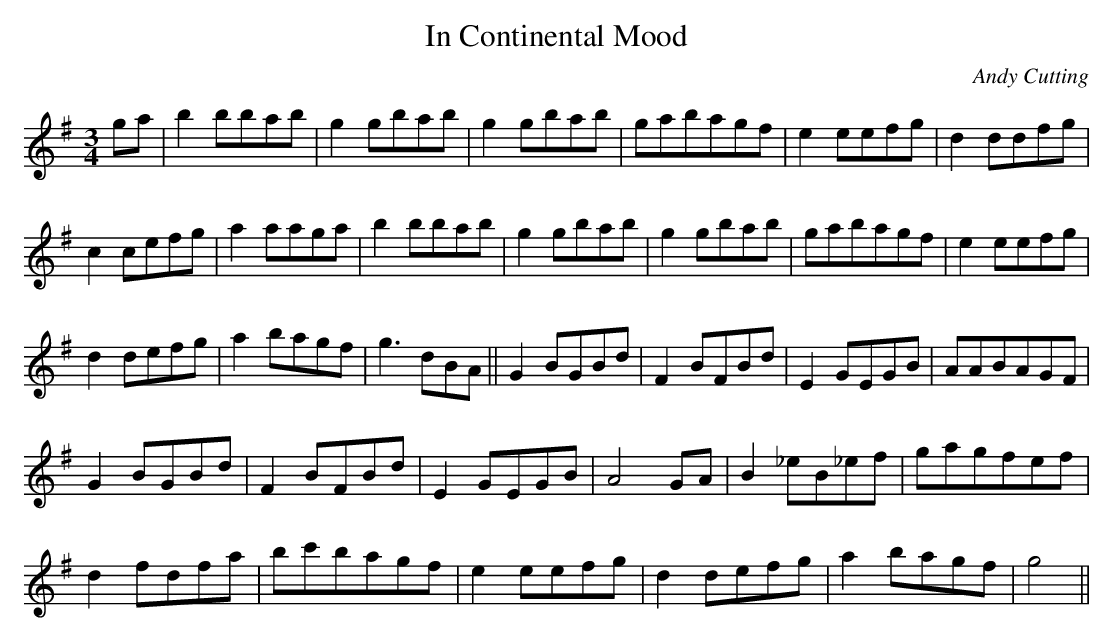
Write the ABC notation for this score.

X:1
T:In Continental Mood
M:3/4
L:1/8
C:Andy Cutting
K:G
ga | b2 bbab | g2 gbab | g2 gbab | gabagf | e2 eefg | d2 ddfg |
c2 cefg | a2 aaga | b2 bbab | g2 gbab | g2 gbab | gabagf | e2 eefg |
d2 defg | a2 bagf | g3dBA || G2BGBd | F2BFBd | E2GEGB | AABAGF |
G2BGBd | F2BFBd | E2GEGB | A4GA | B2_eB_ef | gagfef |
d2fdfa | bc'bagf | e2eefg | d2defg | a2bagf | g4 ||
